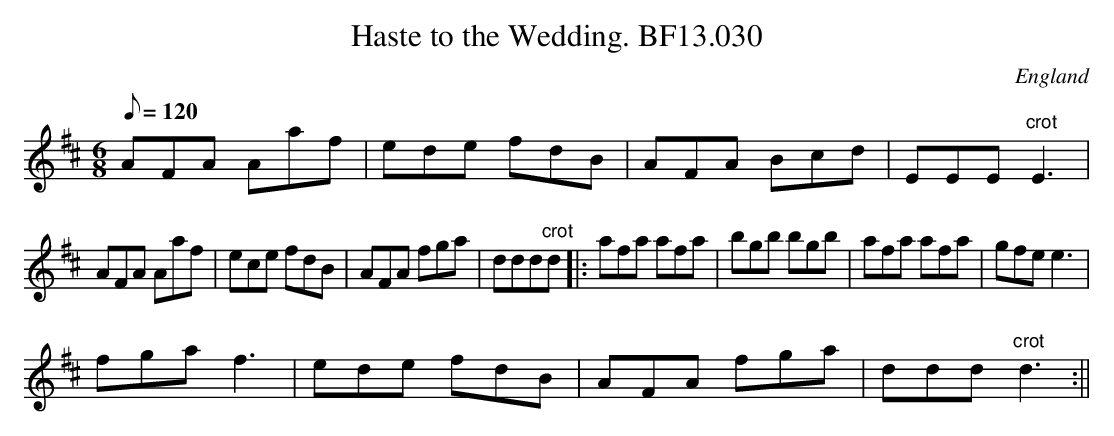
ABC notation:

X:1
T:Haste to the Wedding. BF13.030
M:6/8
L:1/8
Q:120
O:England
K:D Major
AFA Aaf|ede fdB|AFA Bcd|EEE"crot"E3|!AFA Aaf|ece fdB|AFA fga| ddd"crot"d
3:|!
|:afa afa| bgb bgb| afa afa|gfe e3|!fgaf3|ede fdB|AFA fga|ddd"crot"d3:||
